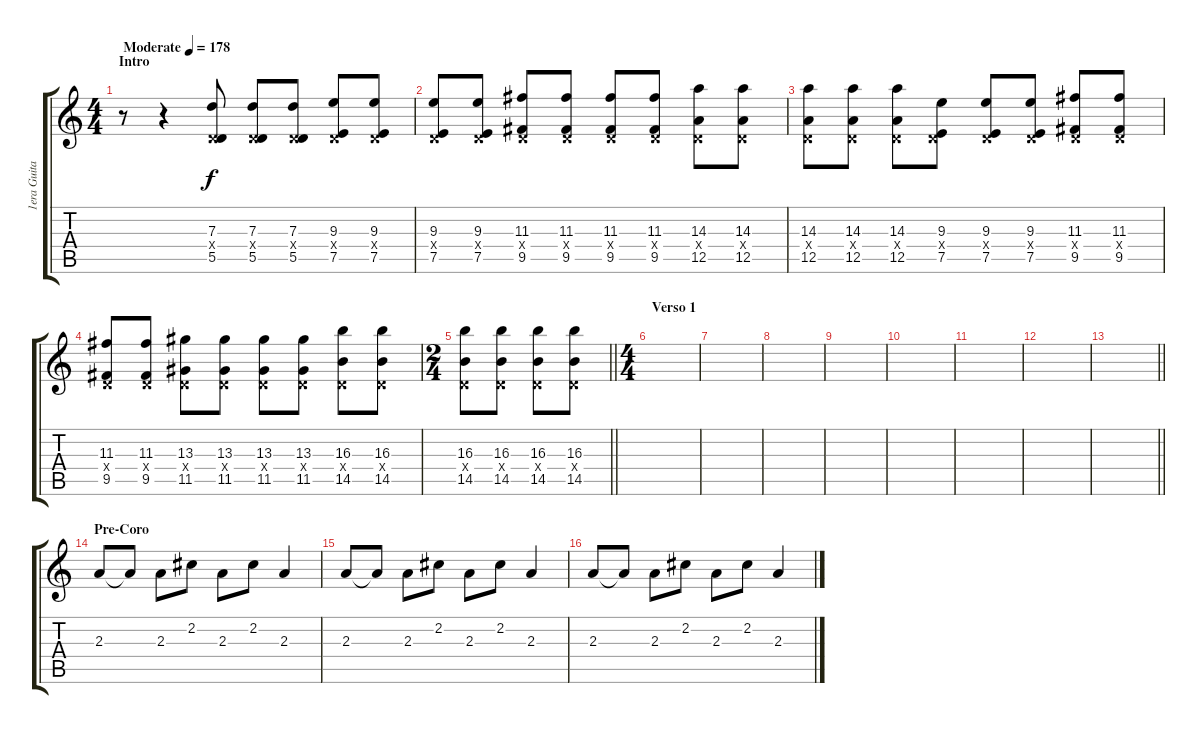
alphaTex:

\track ("1era Guitarra" "1era Guita") {instrument distortionguitar}
\staff {score tabs}
\tuning (E4 B3 G3 D3 A2 E2) {hide}
\ts (4 4)
\section ("" "Intro")
\tempo (178 "Moderate")
\clef g2
\ks c
r.8{dy f instrument distortionguitar} r.4 (7.3 0.4{x} 5.5).8 (7.3 0.4{x} 5.5).8 (7.3 0.4{x} 5.5).8 (9.3 0.4{x} 7.5).8 (9.3 0.4{x} 7.5).8 |
(9.3 0.4{x} 7.5).8 (9.3 0.4{x} 7.5).8 (11.3 0.4{x} 9.5).8 (11.3 0.4{x} 9.5).8 (11.3 0.4{x} 9.5).8 (11.3 0.4{x} 9.5).8 (14.3 0.4{x} 12.5).8 (14.3 0.4{x} 12.5).8 |
(14.3 0.4{x} 12.5).8 (14.3 0.4{x} 12.5).8 (14.3 0.4{x} 12.5).8 (9.3 0.4{x} 7.5).8 (9.3 0.4{x} 7.5).8 (9.3 0.4{x} 7.5).8 (11.3 0.4{x} 9.5).8 (11.3 0.4{x} 9.5).8 |
(11.3 0.4{x} 9.5).8 (11.3 0.4{x} 9.5).8 (13.3 0.4{x} 11.5).8 (13.3 0.4{x} 11.5).8 (13.3 0.4{x} 11.5).8 (13.3 0.4{x} 11.5).8 (16.3 0.4{x} 14.5).8 (16.3 0.4{x} 14.5).8 |
\ts (2 4)
\barLineRight lightlight
(16.3 0.4{x} 14.5).8 (16.3 0.4{x} 14.5).8 (16.3 0.4{x} 14.5).8 (16.3 0.4{x} 14.5).8 |
\ts (4 4)
\section ("" "Verso 1")
|
|
|
|
|
|
|
\barLineRight lightlight
|
\section ("" "Pre-Coro")
2.3.8 2.3{t}.8 2.3.8 2.2.8 2.3.8 2.2.8 2.3.4 |
2.3.8 2.3{t}.8 2.3.8 2.2.8 2.3.8 2.2.8 2.3.4 |
2.3.8 2.3{t}.8 2.3.8 2.2.8 2.3.8 2.2.8 2.3.4
